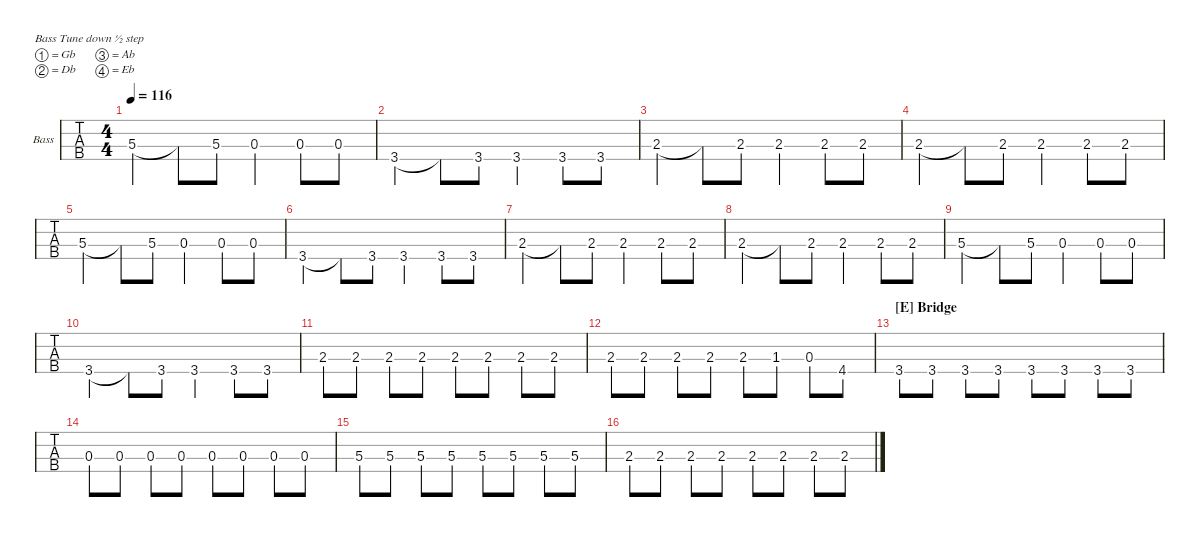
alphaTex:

\hideDynamics
\bracketExtendMode nobrackets
\firstSystemTrackNameOrientation horizontal
\otherSystemsTrackNameOrientation horizontal
\track ("Bass" "Bass") {multiBarRest instrument electricbassfinger}
\staff {tabs}
\tuning (Gb2 Db2 Ab1 Eb1)
\ts (4 4)
\tempo 116
\clef f4
\ks db
5.3.4{dy f} 5.3{t}.8 5.3.8 0.3.4 0.3.8 0.3.8 |
3.4.4 3.4{t}.8 3.4.8 3.4.4 3.4.8 3.4.8 |
2.3.4 2.3{t}.8 2.3.8 2.3.4 2.3.8 2.3.8 |
2.3.4 2.3{t}.8 2.3.8 2.3.4 2.3.8 2.3.8 |
5.3.4 5.3{t}.8 5.3.8 0.3.4 0.3.8 0.3.8 |
3.4.4 3.4{t}.8 3.4.8 3.4.4 3.4.8 3.4.8 |
2.3.4 2.3{t}.8 2.3.8 2.3.4 2.3.8 2.3.8 |
2.3.4 2.3{t}.8 2.3.8 2.3.4 2.3.8 2.3.8 |
5.3.4 5.3{t}.8 5.3.8 0.3.4 0.3.8 0.3.8 |
3.4.4 3.4{t}.8 3.4.8 3.4.4 3.4.8 3.4.8 |
2.3.8 2.3.8 2.3.8 2.3.8 2.3.8 2.3.8 2.3.8 2.3.8 |
2.3.8 2.3.8 2.3.8 2.3.8 2.3.8 1.3.8 0.3.8 4.4.8 |
\section ("E" "Bridge")
3.4.8 3.4.8 3.4.8 3.4.8 3.4.8 3.4.8 3.4.8 3.4.8 |
0.3.8 0.3.8 0.3.8 0.3.8 0.3.8 0.3.8 0.3.8 0.3.8 |
5.3.8 5.3.8 5.3.8 5.3.8 5.3.8 5.3.8 5.3.8 5.3.8 |
2.3.8 2.3.8 2.3.8 2.3.8 2.3.8 2.3.8 2.3.8 2.3.8
